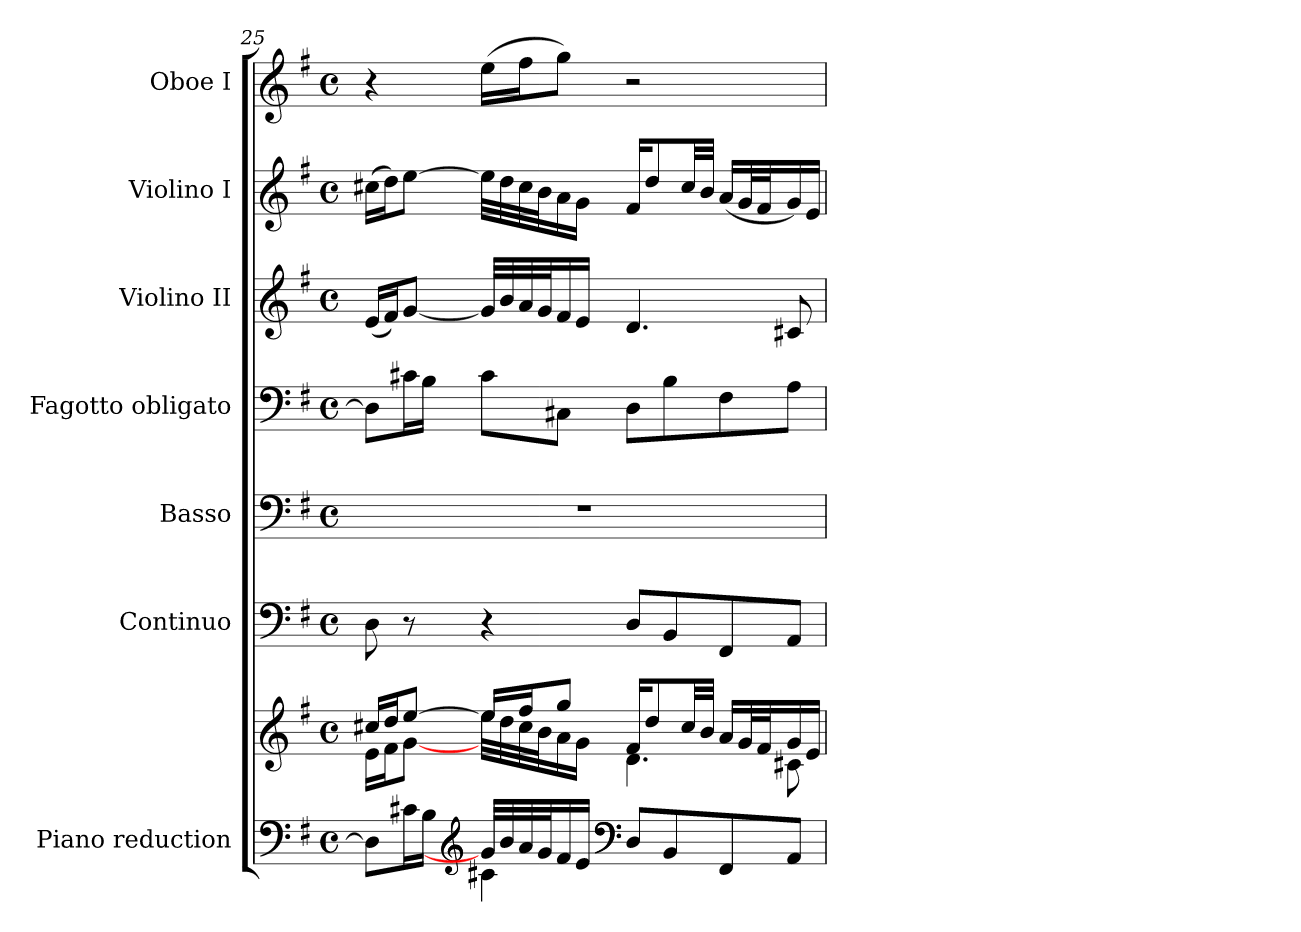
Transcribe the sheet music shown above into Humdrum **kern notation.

**kern	**kern	**kern	**kern	**kern	**kern	**kern	**kern
*part7	*part7	*part6	*part5	*part4	*part3	*part2	*part1
*staff8	*staff7	*staff6	*staff5	*staff4	*staff3	*staff2	*staff1
*I"Piano reduction	*	*I"Continuo	*I"Basso	*I"Fagotto obligato	*I"Violino II	*I"Violino I	*I"Oboe I
*I'Pno	*	*	*	*	*I'Vln	*I'Vln	*I'Ob
!!LO:PB:g=z
*clefF4	*clefG2	*clefF4	*clefF4	*clefF4	*clefG2	*clefG2	*clefG2
*k[f#]	*k[f#]	*k[f#]	*k[f#]	*k[f#]	*k[f#]	*k[f#]	*k[f#]
*M4/4	*M4/4	*M4/4	*M4/4	*M4/4	*M4/4	*M4/4	*M4/4
*met(c)	*met(c)	*met(c)	*met(c)	*met(c)	*met(c)	*met(c)	*met(c)
=25	=25	=25	=25	=25	=25	=25	=25
*^	*^	*	*	*	*	*	*
8D\L]	4ryy	16cc#X/LL	16e\LL	8D\	1r	8D\L]	(16e/LL	(16cc#X\LL	4r
.	.	16dd/J	16f#\J	.	.	.	16f#/J)	16dd\J)	.
16c#X\L	.	[8ee/J	[>8g\J	8r	.	16c#X\L	[8g/J	[8ee\J	.
16B\JJ	.	.	.	.	.	16B\JJ	.	.	.
*clefG2	*	*	*	*	*	*	*	*	*
32g/LLL]	4c#X\	16ee/LL	32ee\LLL]	4r	.	8c#\L	32g/LLL]	32ee\LLL]	(16ee\LL
32b/	.	.	32dd\	.	.	.	32b/	32dd\	.
32a/	.	16ff#/J	32cc#\	.	.	.	32a/	32cc#\	16ff#\J
32g/J	.	.	32b\J	.	.	.	32g/J	32b\J	.
16f#/	.	8gg/J	16a\	.	.	8C#X\J	16f#/	16a\	8gg\J)
16e/JJ	.	.	16g\JJ	.	.	.	16e/JJ	16g\JJ	.
*clefF4	*	*	*	*	*	*	*	*	*
8D/L	2ryy	16f#/KL	4.d\	8D/L	.	8D\L	4.d/	16f#/KL	2r
.	.	8dd/	.	.	.	.	.	8dd/	.
8BB/	.	.	.	8BB/	.	8B\	.	.	.
.	.	32cc#/LL	.	.	.	.	.	32cc#/LL	.
.	.	32b/JJJ	.	.	.	.	.	32b/JJJ	.
8FF#/	.	16a/LL	.	8FF#/	.	8F#\	.	(16a/LL	.
.	.	32g/L	.	.	.	.	.	32g/L	.
.	.	32f#/J	.	.	.	.	.	32f#/J	.
8AA/J	.	16g/	8c#X\	8AA/J	.	8A\J	8c#X/	16g/)	.
.	.	16e/JJ	.	.	.	.	.	16e/JJ	.
*v	*v	*	*	*	*	*	*	*	*
*	*v	*v	*	*	*	*	*	*
=	=	=	=	=	=	=	=
*-	*-	*-	*-	*-	*-	*-	*-
